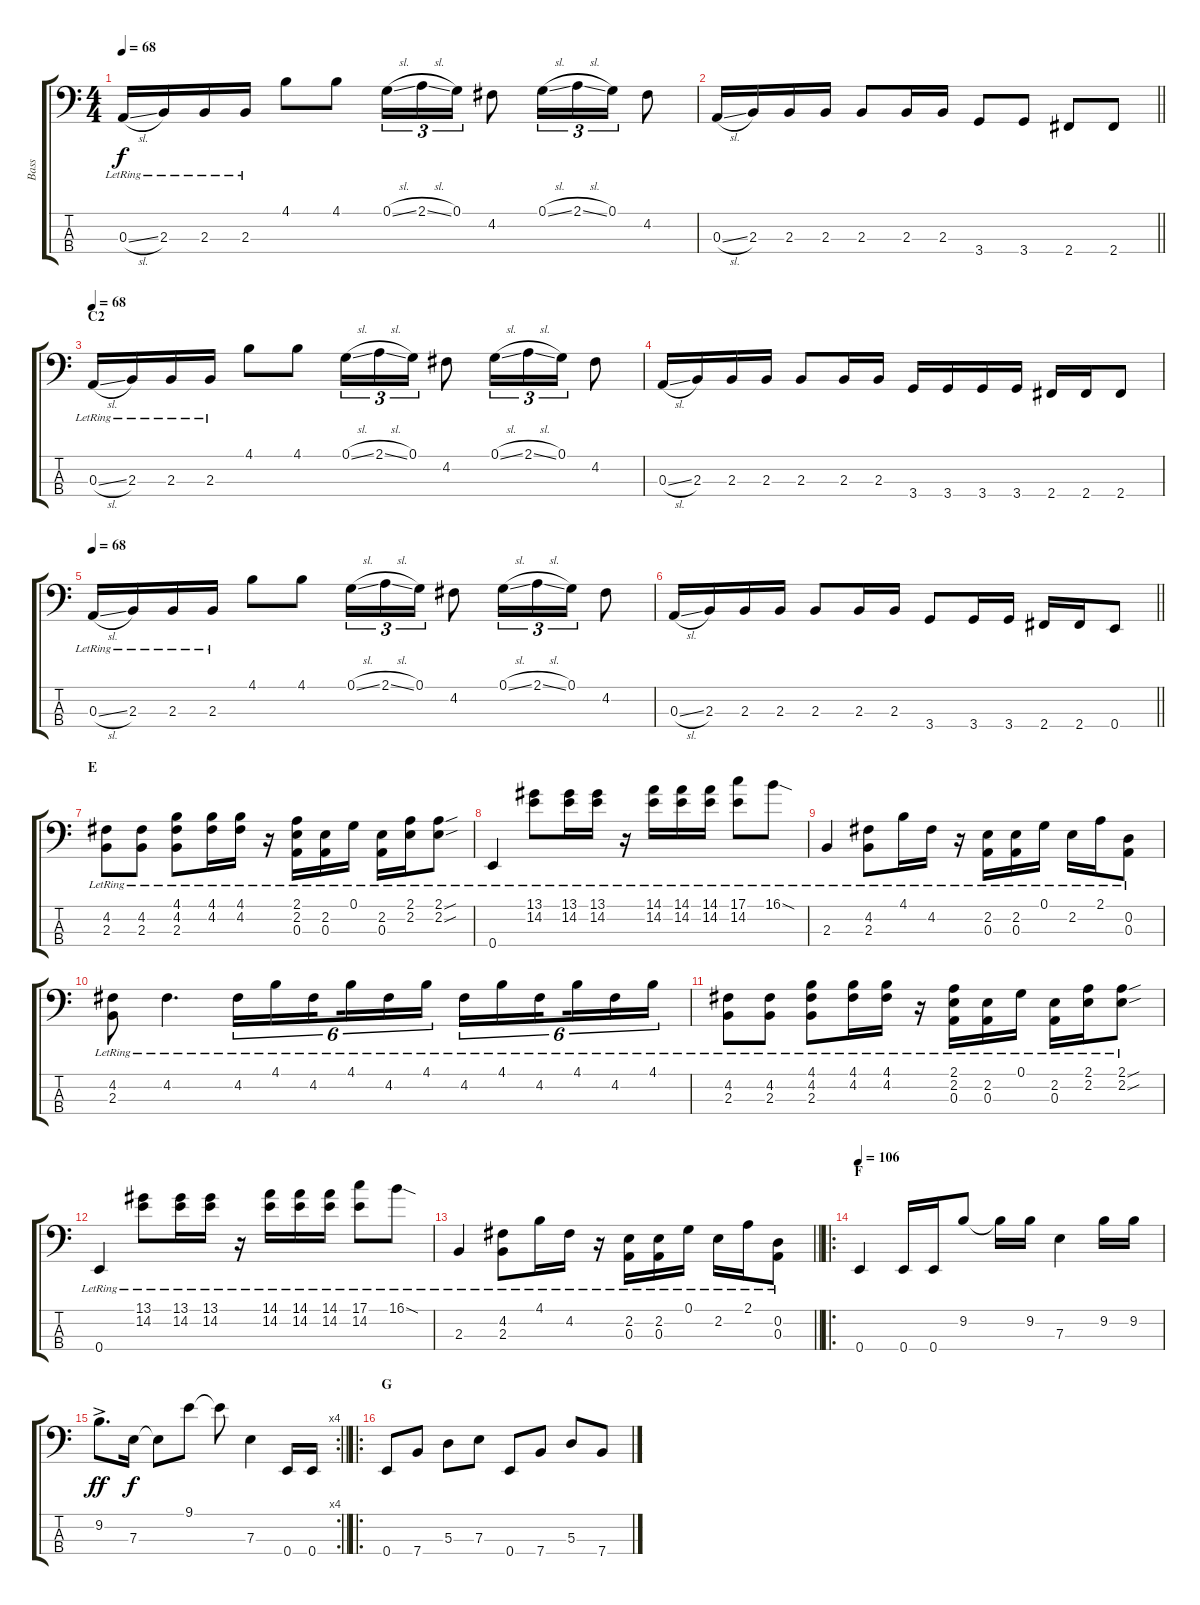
\track ("Bass" "Bass") {instrument electricbasspick}
\staff {score tabs}
\tuning (G2 D2 A1 E1) {hide}
\ts (4 4)
\tempo 68
\clef f4
\ks c
0.3{sl lr}.16{dy f} 2.3{lr}.16 2.3{lr}.16 2.3{lr}.16 4.1.8 4.1.8 0.1{sl}.16{tu (3 2)} 2.1{sl}.16{tu (3 2)} 0.1.16{tu (3 2)} 4.2.8 0.1{sl}.16{tu (3 2)} 2.1{sl}.16{tu (3 2)} 0.1.16{tu (3 2)} 4.2.8 |
\barLineRight lightlight
0.3{sl}.16 2.3.16 2.3.16 2.3.16 2.3.8 2.3.16 2.3.16 3.4.8 3.4.8 2.4.8 2.4.8 |
\section ("" "C2")
\tempo 68
0.3{sl lr}.16 2.3{lr}.16 2.3{lr}.16 2.3{lr}.16 4.1.8 4.1.8 0.1{sl}.16{tu (3 2)} 2.1{sl}.16{tu (3 2)} 0.1.16{tu (3 2)} 4.2.8 0.1{sl}.16{tu (3 2)} 2.1{sl}.16{tu (3 2)} 0.1.16{tu (3 2)} 4.2.8 |
0.3{sl}.16 2.3.16 2.3.16 2.3.16 2.3.8 2.3.16 2.3.16 3.4.16 3.4.16 3.4.16 3.4.16 2.4.16 2.4.16 2.4.8 |
\tempo 68
0.3{sl lr}.16 2.3{lr}.16 2.3{lr}.16 2.3{lr}.16 4.1.8 4.1.8 0.1{sl}.16{tu (3 2)} 2.1{sl}.16{tu (3 2)} 0.1.16{tu (3 2)} 4.2.8 0.1{sl}.16{tu (3 2)} 2.1{sl}.16{tu (3 2)} 0.1.16{tu (3 2)} 4.2.8 |
\barLineRight lightlight
0.3{sl}.16 2.3.16 2.3.16 2.3.16 2.3.8 2.3.16 2.3.16 3.4.8 3.4.16 3.4.16 2.4.16 2.4.16 0.4.8 |
\section ("" "E")
(4.2{lr} 2.3{lr}).8 (4.2{lr} 2.3{lr}).8 (4.1{lr} 4.2{lr} 2.3{lr}).8 (4.1{lr} 4.2{lr}).16 (4.1{lr} 4.2{lr}).16 r.16 (2.1{lr} 2.2{lr} 0.3{lr}).16 (2.2{lr} 0.3{lr}).16 0.1{lr}.16 (2.2{lr} 0.3{lr}).16 (2.1{lr} 2.2{lr}).16 (2.1{sou lr} 2.2{sou lr}).8 |
0.4{lr}.4 (13.1{lr} 14.2{lr}).8 (13.1{lr} 14.2{lr}).16 (13.1{lr} 14.2{lr}).16 r.16 (14.1{lr} 14.2{lr}).16 (14.1{lr} 14.2{lr}).16 (14.1{lr} 14.2{lr}).16 (17.1{lr} 14.2{lr}).8 16.1{sod lr}.8 |
2.3{lr}.4 (4.2{lr} 2.3{lr}).8 4.1{lr}.16 4.2{lr}.16 r.16 (2.2{lr} 0.3{lr}).16 (2.2{lr} 0.3{lr}).16 0.1{lr}.16 2.2{lr}.16 2.1{lr}.16 (0.2{lr} 0.3{lr}).8 |
(4.2{lr} 2.3{lr}).8 4.2{lr}.4{d} 4.2{lr}.16{tu (6 4)} 4.1{lr}.16{tu (6 4)} 4.2{lr}.16{tu (6 4) beam splitsecondary} 4.1{lr}.16{tu (6 4)} 4.2{lr}.16{tu (6 4)} 4.1{lr}.16{tu (6 4)} 4.2{lr}.16{tu (6 4)} 4.1{lr}.16{tu (6 4)} 4.2{lr}.16{tu (6 4) beam splitsecondary} 4.1{lr}.16{tu (6 4)} 4.2{lr}.16{tu (6 4)} 4.1{lr}.16{tu (6 4)} |
(4.2{lr} 2.3{lr}).8 (4.2{lr} 2.3{lr}).8 (4.1{lr} 4.2{lr} 2.3{lr}).8 (4.1{lr} 4.2{lr}).16 (4.1{lr} 4.2{lr}).16 r.16 (2.1{lr} 2.2{lr} 0.3{lr}).16 (2.2{lr} 0.3{lr}).16 0.1{lr}.16 (2.2{lr} 0.3{lr}).16 (2.1{lr} 2.2{lr}).16 (2.1{sou lr} 2.2{sou lr}).8 |
0.4{lr}.4 (13.1{lr} 14.2{lr}).8 (13.1{lr} 14.2{lr}).16 (13.1{lr} 14.2{lr}).16 r.16 (14.1{lr} 14.2{lr}).16 (14.1{lr} 14.2{lr}).16 (14.1{lr} 14.2{lr}).16 (17.1{lr} 14.2{lr}).8 16.1{sod lr}.8 |
\barLineRight lightlight
2.3{lr}.4 (4.2{lr} 2.3{lr}).8 4.1{lr}.16 4.2{lr}.16 r.16 (2.2{lr} 0.3{lr}).16 (2.2{lr} 0.3{lr}).16 0.1{lr}.16 2.2{lr}.16 2.1{lr}.16 (0.2{lr} 0.3{lr}).8 |
\ro
\section ("" "F")
\tempo 106
0.4.4 0.4.16 0.4.16 9.2.8 9.2{t}.16 9.2.16 7.3.4 9.2.16 9.2.16 |
\rc 4
\barLineRight lightlight
9.2{ac}.8{d dy ff} 7.3.16{dy f} 7.3{t}.8 9.1.8 9.1{t}.8 7.3.4 0.4.16 0.4.16 |
\ro
\section ("" "G")
0.4.8 7.4.8 5.3.8 7.3.8 0.4.8 7.4.8 5.3.8 7.4.8
